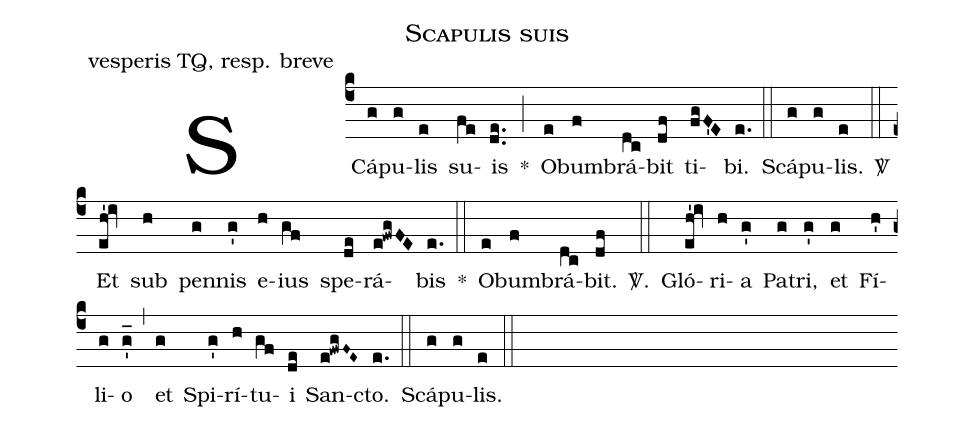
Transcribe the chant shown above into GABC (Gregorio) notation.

name: Scapulis suis;
office-part: vesperis TQ, resp. breve;
%%
(c4)
SCá(g)pu(g)lis(e) su(fe)is(d.e.) *(;)
Ob(e)um(f)brá(dc)bit(df) ti(fgF'E)bi.(e.) (::)
Scá(g)pu(g)lis.(e) <sp>V/</sp>(::)
Et(eh'!iv) sub(h) pen(g)nis(g') e(h)ius(gf) spe(de)rá(e!fwgFE)bis(e.) *(::)
Ob(e)um(f)brá(dc)bit.(df) <sp>V/</sp>.(::)
Gló(eh'!iv)ri(h)a(g') Pa(g)tri,(g') et(g) Fí(h')li(g)o(g_') (,)
et(g) Spi(g')rí(h)tu(gf)i(de) San(e!fwgF~E~)cto.(e.) (::)
Scá(g)pu(g)lis.(e) (::)
